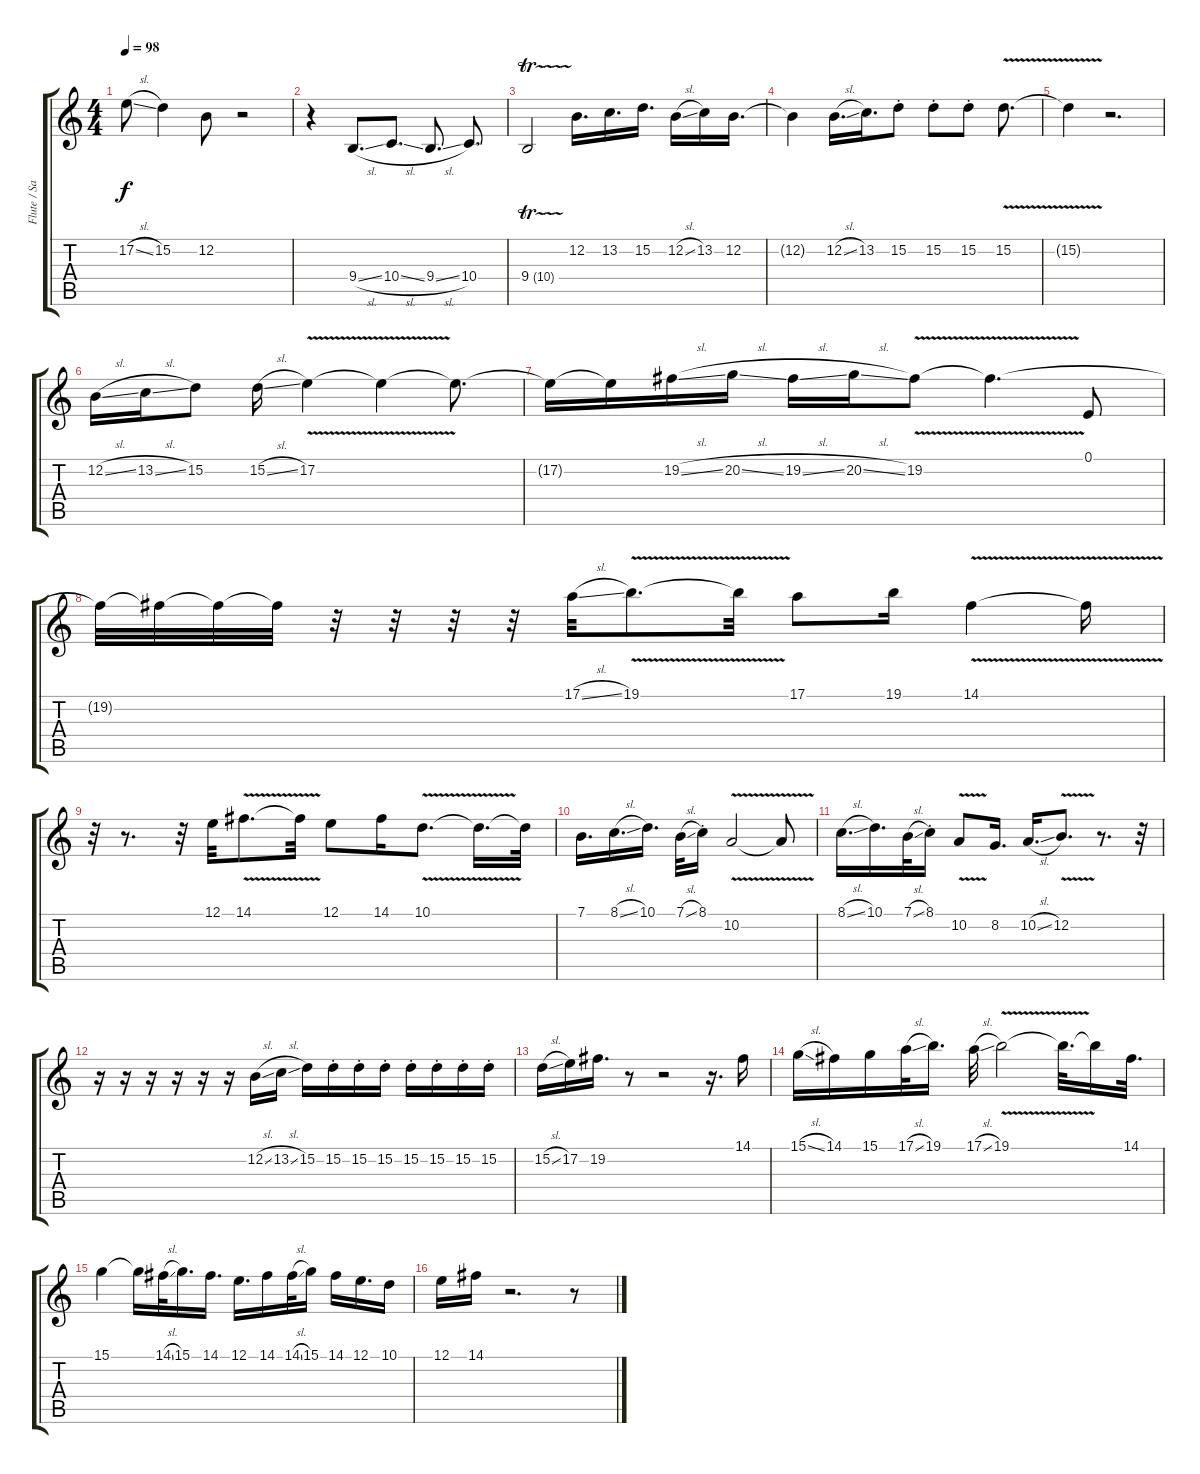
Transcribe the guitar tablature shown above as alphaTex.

\track ("Flute / Sax" "Flute / Sa") {instrument flute}
\staff {score tabs}
\tuning (E4 B3 G3 D3 A2 E2) {hide}
\ts (4 4)
\tempo 98
\clef g2
\ks c
17.2{sl t}.8{dy f} 15.2.4 12.2.8 r.2 |
r.4 9.4{sl}.8{d} 10.4{sl}.8{d} 9.4{sl}.8{d} 10.4.8{d} |
9.4{tr (10 16)}.2 12.2.16{d} 13.2.16{d} 15.2.16{d} 12.2{sl}.16 13.2.16 12.2.16{d} |
12.2{t}.4 12.2{sl}.16{d} 13.2.16{d} 15.2{st}.8 15.2{st}.8 15.2{st}.8 15.2{v}.8{d} |
15.2{t}.4 r.2{d} |
12.2{sl}.16 13.2{sl}.16 15.2.8 15.2{sl}.16 17.2{v}.4 17.2{t}.4 17.2{t}.8{d} |
17.2{t}.16 17.2{t}.16 19.2{sl}.16 20.2{sl}.16 19.2{sl}.16 20.2{sl}.16 19.2{v}.8 19.2{t}.4{d} 0.1.8 |
19.2{t}.32 19.2{t}.32 19.2{t}.32 19.2{t}.32 r.32 r.32 r.32 r.32 17.1{sl}.32 19.1{v}.8{d} 19.1{t}.32 17.1.8 19.1.16 14.1{v}.4 14.1{t}.16 |
r.32 r.8{d} r.32 12.1.32 14.1{v}.8{d} 14.1{t}.32 12.1.8 14.1.16 10.1{v}.8{d} 10.1{t}.16{d} 10.1{t}.32 |
7.1.16{d} 8.1{sl}.16{d} 10.1.16{d} 7.1{sl}.32 8.1{st}.16 10.2{v}.2 10.2{t}.8 |
8.1{sl}.16{d} 10.1.16{d} 7.1{sl}.32 8.1{st}.16 10.2{v}.8 8.2.16{d} 10.2{sl}.16{d} 12.2{v}.8{d} r.8{d} r.32 |
r.16 r.16 r.16 r.16 r.16 r.16 12.2{sl}.16 13.2{sl}.16 15.2.16 15.2{st}.16 15.2{st}.16 15.2{st}.16 15.2{st}.16 15.2{st}.16 15.2{st}.16 15.2{st}.16 |
15.2{sl}.16 17.2.16 19.2.16{d} r.8 r.2 r.16{d} 14.1.16 |
15.1{sl}.16 14.1.16 15.1.16 17.1{sl}.32 19.1.16{d} 17.1{sl}.32 19.1{v}.2 19.1{t}.32{d} 19.1{t}.16 14.1.32{d} |
15.1.4 15.1{t}.16 14.1{sl}.32 15.1.16{d} 14.1.16{d} 12.1.16{d} 14.1.16 14.1{sl}.32 15.1.16 14.1.16 12.1.16{d} 10.1.16 |
12.1.16 14.1.16 r.2{d volume 14 instrument tenorsax} r.8
